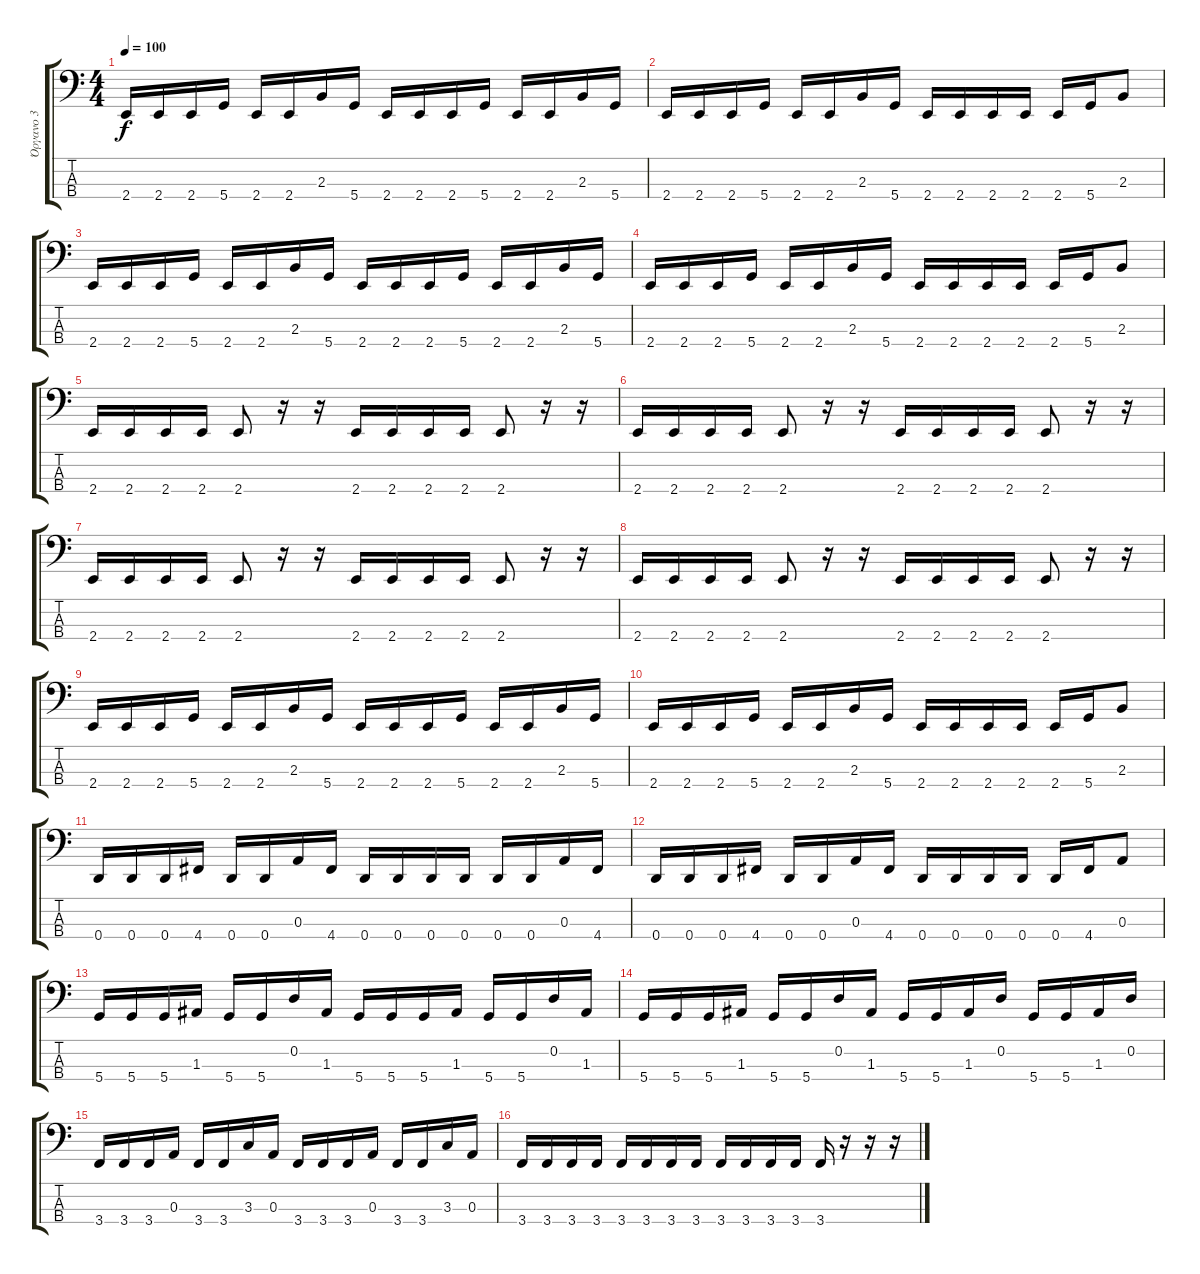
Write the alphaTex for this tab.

\track ("Όργανο 3" "Όργανο 3") {instrument electricbassfinger}
\staff {score tabs}
\tuning (G2 D2 A1 D1) {hide}
\ts (4 4)
\tempo 100
\clef f4
\ks c
2.4.16{dy f} 2.4.16 2.4.16 5.4.16 2.4.16 2.4.16 2.3.16 5.4.16 2.4.16 2.4.16 2.4.16 5.4.16 2.4.16 2.4.16 2.3.16 5.4.16 |
2.4.16 2.4.16 2.4.16 5.4.16 2.4.16 2.4.16 2.3.16 5.4.16 2.4.16 2.4.16 2.4.16 2.4.16 2.4.16 5.4.16 2.3.8 |
2.4.16 2.4.16 2.4.16 5.4.16 2.4.16 2.4.16 2.3.16 5.4.16 2.4.16 2.4.16 2.4.16 5.4.16 2.4.16 2.4.16 2.3.16 5.4.16 |
2.4.16 2.4.16 2.4.16 5.4.16 2.4.16 2.4.16 2.3.16 5.4.16 2.4.16 2.4.16 2.4.16 2.4.16 2.4.16 5.4.16 2.3.8 |
2.4.16 2.4.16 2.4.16 2.4.16 2.4.8 r.16 r.16 2.4.16 2.4.16 2.4.16 2.4.16 2.4.8 r.16 r.16 |
2.4.16 2.4.16 2.4.16 2.4.16 2.4.8 r.16 r.16 2.4.16 2.4.16 2.4.16 2.4.16 2.4.8 r.16 r.16 |
2.4.16 2.4.16 2.4.16 2.4.16 2.4.8 r.16 r.16 2.4.16 2.4.16 2.4.16 2.4.16 2.4.8 r.16 r.16 |
2.4.16 2.4.16 2.4.16 2.4.16 2.4.8 r.16 r.16 2.4.16 2.4.16 2.4.16 2.4.16 2.4.8 r.16 r.16 |
2.4.16 2.4.16 2.4.16 5.4.16 2.4.16 2.4.16 2.3.16 5.4.16 2.4.16 2.4.16 2.4.16 5.4.16 2.4.16 2.4.16 2.3.16 5.4.16 |
2.4.16 2.4.16 2.4.16 5.4.16 2.4.16 2.4.16 2.3.16 5.4.16 2.4.16 2.4.16 2.4.16 2.4.16 2.4.16 5.4.16 2.3.8 |
0.4.16 0.4.16 0.4.16 4.4.16 0.4.16 0.4.16 0.3.16 4.4.16 0.4.16 0.4.16 0.4.16 0.4.16 0.4.16 0.4.16 0.3.16 4.4.16 |
0.4.16 0.4.16 0.4.16 4.4.16 0.4.16 0.4.16 0.3.16 4.4.16 0.4.16 0.4.16 0.4.16 0.4.16 0.4.16 4.4.16 0.3.8 |
5.4.16 5.4.16 5.4.16 1.3.16 5.4.16 5.4.16 0.2.16 1.3.16 5.4.16 5.4.16 5.4.16 1.3.16 5.4.16 5.4.16 0.2.16 1.3.16 |
5.4.16 5.4.16 5.4.16 1.3.16 5.4.16 5.4.16 0.2.16 1.3.16 5.4.16 5.4.16 1.3.16 0.2.16 5.4.16 5.4.16 1.3.16 0.2.16 |
3.4.16 3.4.16 3.4.16 0.3.16 3.4.16 3.4.16 3.3.16 0.3.16 3.4.16 3.4.16 3.4.16 0.3.16 3.4.16 3.4.16 3.3.16 0.3.16 |
3.4.16 3.4.16 3.4.16 3.4.16 3.4.16 3.4.16 3.4.16 3.4.16 3.4.16 3.4.16 3.4.16 3.4.16 3.4.16 r.16 r.16 r.16
